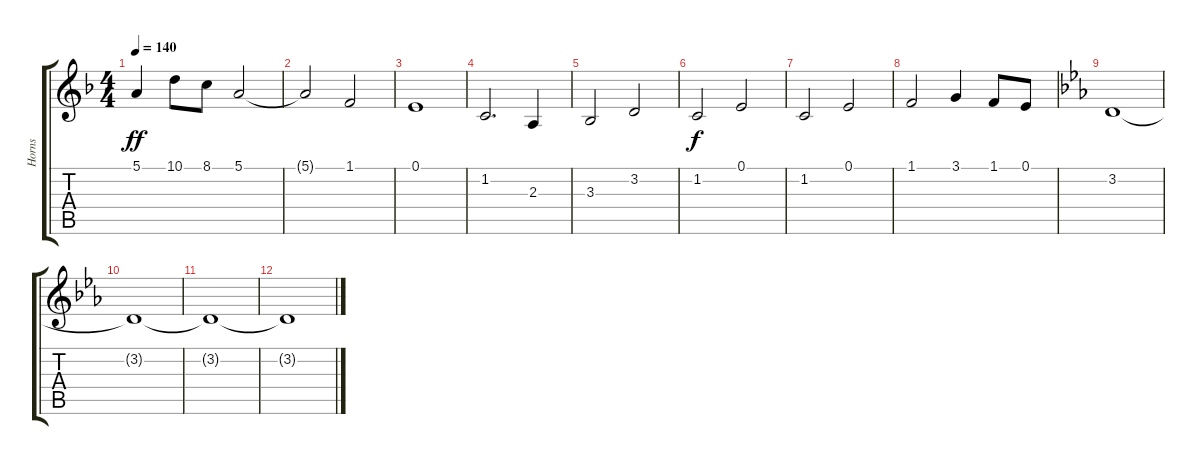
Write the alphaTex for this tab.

\track ("Horns" "Horns") {instrument frenchhorn}
\staff {score tabs}
\tuning (E4 B3 G3 D3 A2 E2) {hide}
\ts (4 4)
\tempo 140
\clef g2
\ks dminor
5.1.4{dy ff} 10.1.8 8.1.8 5.1.2 |
5.1{t}.2 1.1.2 |
0.1.1 |
1.2.2{d} 2.3.4 |
3.3.2 3.2.2 |
1.2.2{dy f} 0.1.2 |
1.2.2 0.1.2 |
1.1.2 3.1.4 1.1.8 0.1.8 |
\ks cminor
3.2.1{volume 6} |
3.2{t}.1 |
3.2{t}.1 |
3.2{t}.1
